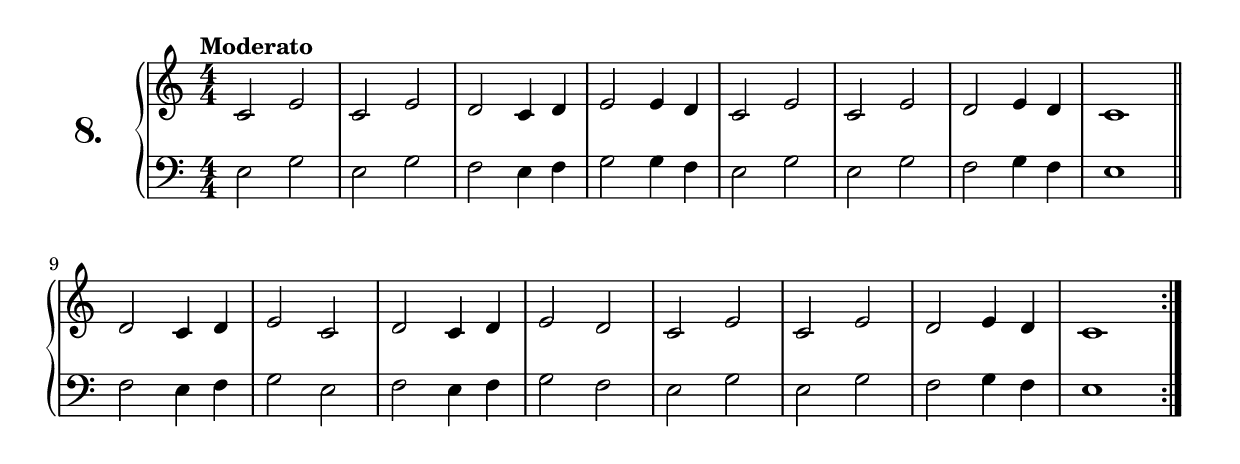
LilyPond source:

\version "2.18.2"

\score {
  \new PianoStaff  <<
    \set PianoStaff.instrumentName = \markup {
      \huge \bold \number "8." }

    \new Staff = "upper" \with {
      midiInstrument = #"acoustic grand" }

    \relative c' {
      \clef treble
      \key c \major
      \time 4/4
      \numericTimeSignature
      \tempo "Moderato" %4 = 120

      c2 e    | %01
      c e     | %02
      d c4 d  | %03
      e2 e4 d | %04
      c2 e    | %05
      c e     | %06
      d e4 d  | %07
      c1      | %08
      \bar "||"

      \repeat volta 2 {
        d2 c4 d | %09
        e2 c    | %10
        d c4 d  | %11
        e2 d    | %12
        c e     | %13
        c e     | %14
        d e4 d  | %15
        c1      | %16
      }
    }
    \new Staff = "lower" \with {
      midiInstrument = #"acoustic grand" }

    \relative c {
      \clef bass
      \key c \major
      \time 4/4
      \numericTimeSignature

      e2 g    | %01
      e g     | %02
      f e4 f  | %03
      g2 g4 f | %04
      e2 g    | %05
      e g     | %06
      f g4 f  | %07
      e1      | %08
      \bar "||"

      \repeat volta 2 {
        f2 e4 f | %09
        g2 e    | %10
        f e4 f  | %11
        g2 f    | %12
        e g     | %13
        e g     | %14
        f g4 f  | %15
        e1      | %16
      }
    }
  >>
  \layout { }
  \midi { }
  \header {
    composer = "Ferdinand Beyer; Op. 101; Nº.11"
    piece = ""
    %opus = "824"
  }
}

